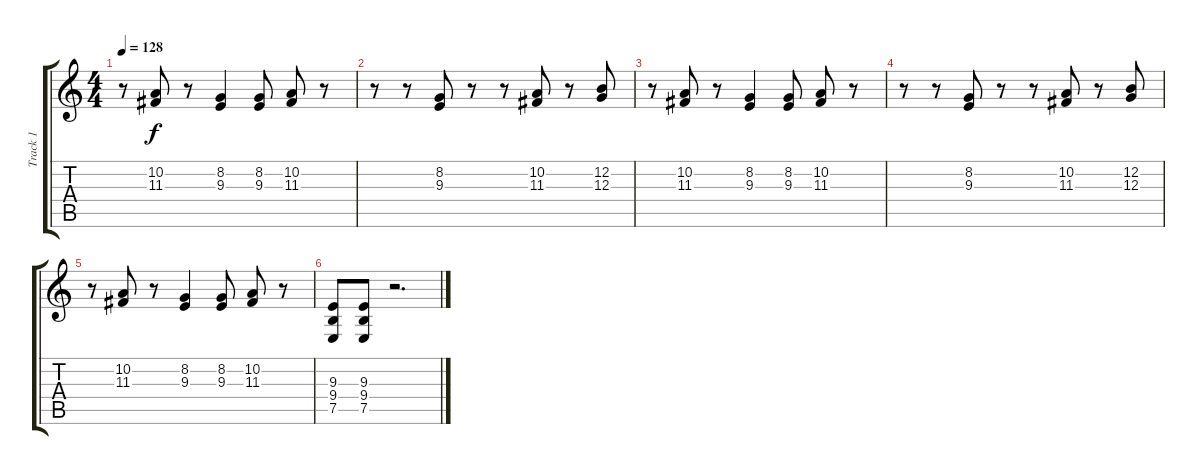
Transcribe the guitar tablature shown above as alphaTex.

\track ("Track 1" "Track 1") {instrument altosax}
\staff {score tabs}
\tuning (E4 B3 G3 D3 A2 E2) {hide}
\ts (4 4)
\tempo 128
\clef g2
\ks c
r.8{dy f} (10.2 11.3).8 r.8 (8.2 9.3).4 (8.2 9.3).8 (10.2 11.3).8 r.8 |
r.8 r.8 (8.2 9.3).8 r.8 r.8 (10.2 11.3).8 r.8 (12.2 12.3).8 |
r.8 (10.2 11.3).8 r.8 (8.2 9.3).4 (8.2 9.3).8 (10.2 11.3).8 r.8 |
r.8 r.8 (8.2 9.3).8 r.8 r.8 (10.2 11.3).8 r.8 (12.2 12.3).8 |
r.8 (10.2 11.3).8 r.8 (8.2 9.3).4 (8.2 9.3).8 (10.2 11.3).8 r.8 |
(9.3 9.4 7.5).8 (9.3 9.4 7.5).8 r.2{d}
